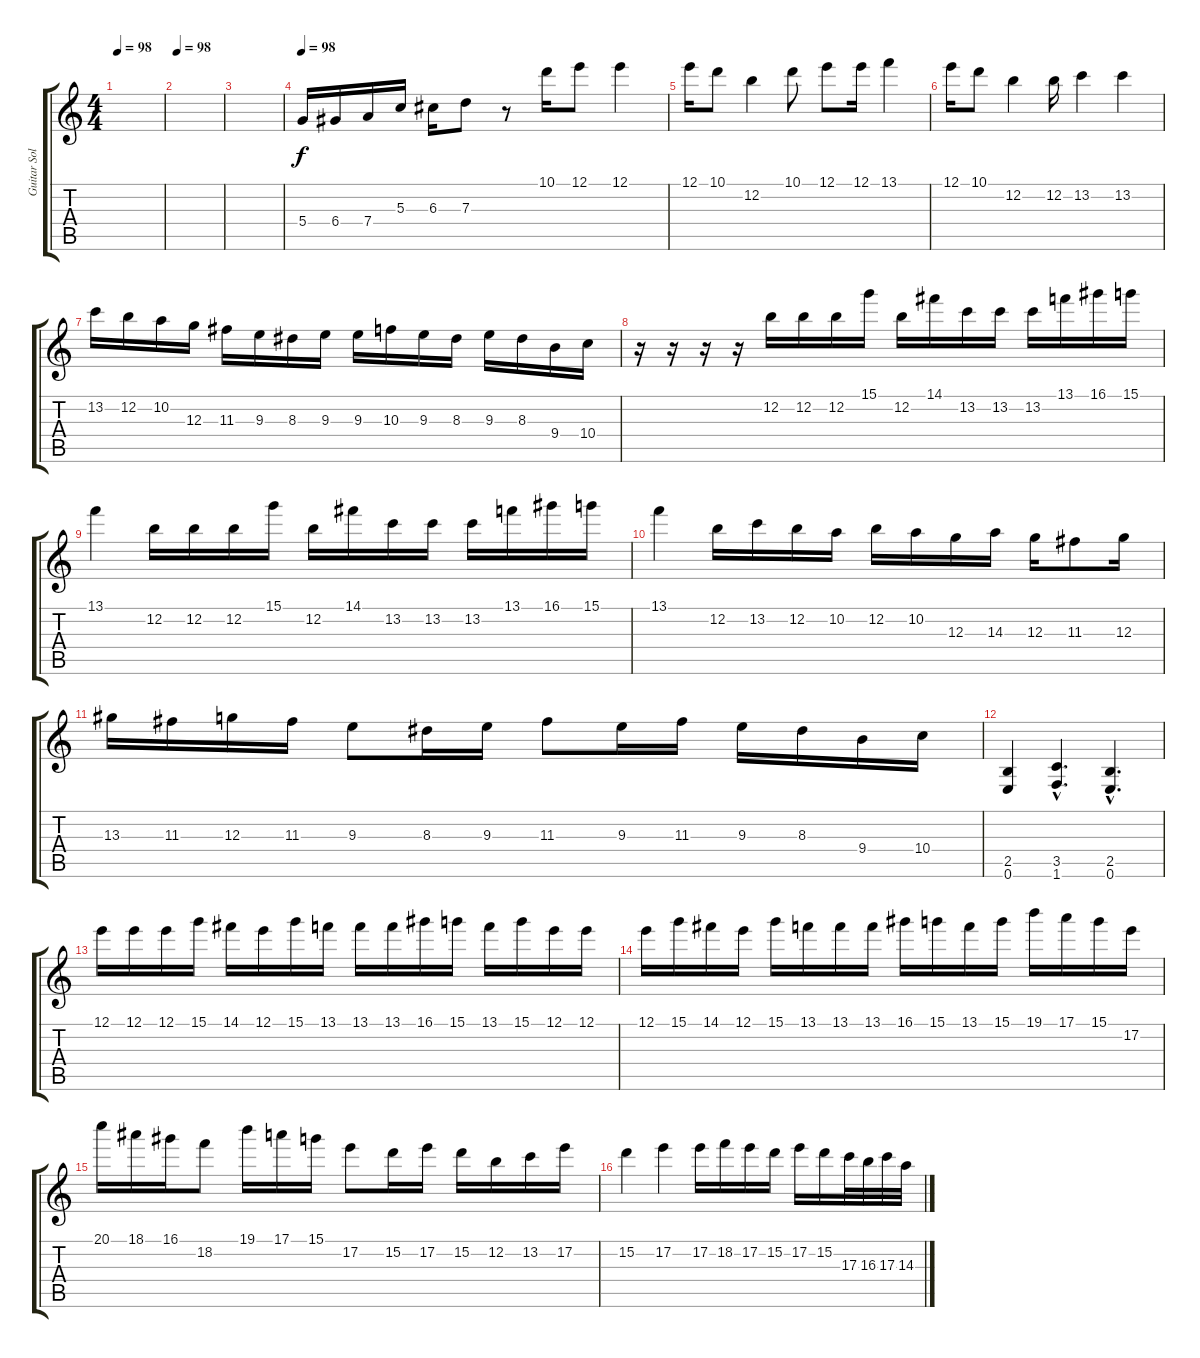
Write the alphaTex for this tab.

\track ("Guitar Solo - Euronymous" "Guitar Sol") {instrument overdrivenguitar}
\staff {score tabs}
\tuning (E4 B3 G3 D3 A2 E2) {hide}
\ts (4 4)
\tempo 98
\clef g2
\ks c
|
\tempo 98
|
|
\tempo 98
5.4.16{volume 16} 6.4.16 7.4.16 5.3.16 6.3.16 7.3.8 r.8 10.1.16 12.1.8 12.1.4 |
12.1.16 10.1.8 12.2.4 10.1.8 12.1.8 12.1.16 13.1.4 |
12.1.16 10.1.8 12.2.4 12.2.16 13.2.4 13.2.4 |
13.2.16 12.2.16 10.2.16 12.3.16 11.3.16 9.3.16 8.3.16 9.3.16 9.3.16 10.3.16 9.3.16 8.3.16 9.3.16 8.3.16 9.4.16 10.4.16 |
r.16 r.16 r.16 r.16 12.2.16 12.2.16 12.2.16 15.1.16 12.2.16 14.1.16 13.2.16 13.2.16 13.2.16 13.1.16 16.1.16 15.1.16 |
13.1.4 12.2.16 12.2.16 12.2.16 15.1.16 12.2.16 14.1.16 13.2.16 13.2.16 13.2.16 13.1.16 16.1.16 15.1.16 |
13.1.4 12.2.16 13.2.16 12.2.16 10.2.16 12.2.16 10.2.16 12.3.16 14.3.16 12.3.16 11.3.8 12.3.16 |
13.3.16 11.3.16 12.3.16 11.3.16 9.3.8 8.3.16 9.3.16 11.3.8 9.3.16 11.3.16 9.3.16 8.3.16 9.4.16 10.4.16 |
(2.5 0.6).4 (3.5{hac} 1.6{hac}).4{d} (2.5{hac} 0.6{hac}).4{d} |
12.1.16 12.1.16 12.1.16 15.1.16 14.1.16 12.1.16 15.1.16 13.1.16 13.1.16 13.1.16 16.1.16 15.1.16 13.1.16 15.1.16 12.1.16 12.1.16 |
12.1.16 15.1.16 14.1.16 12.1.16 15.1.16 13.1.16 13.1.16 13.1.16 16.1.16 15.1.16 13.1.16 15.1.16 19.1.16 17.1.16 15.1.16 17.2.16 |
20.1.16 18.1.16 16.1.16 18.2.8 19.1.16 17.1.16 15.1.16 17.2.8 15.2.16 17.2.16 15.2.16 12.2.16 13.2.16 17.2.16 |
15.2.4 17.2.4 17.2.16 18.2.16 17.2.16 15.2.16 17.2.16 15.2.16 17.3.32 16.3.32 17.3.32 14.3.32
